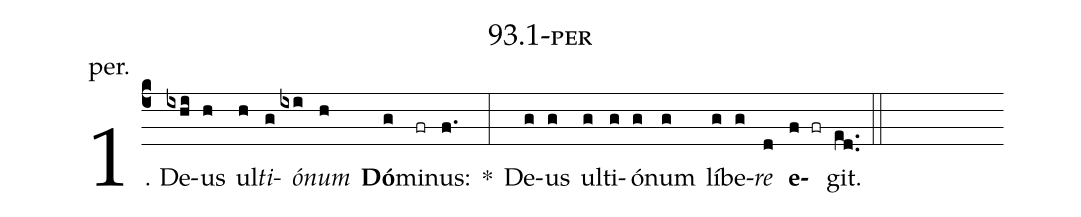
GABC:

name: 93.1-per;
annotation: per.;
%%
(c4)1. De(ixhi)us(h) ul(h)<i>ti</i>(g)<i>ó</i>(ixi)<i>num</i>(h) <b>Dó</b>(g)mi(fr)nus:(f.) *(:) De(g)us(g) ul(g)ti(g)ó(g)num(g) lí(g)be(g)<i>re</i>(d) <b>e</b>(f fr)git.(ed..) (::)


%E(g) u(g) o(g) u(d) a(f) e.(ed..) (::)
